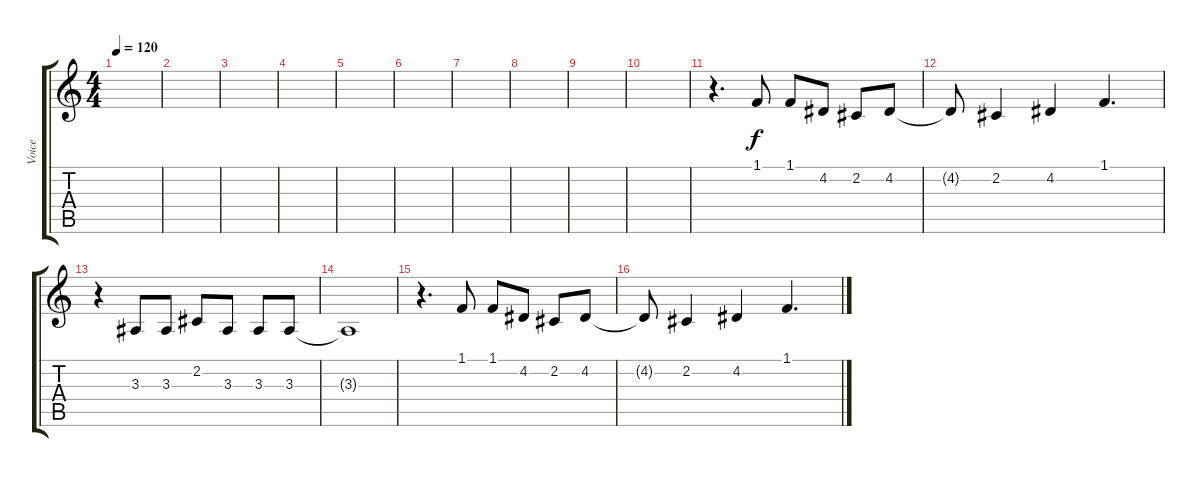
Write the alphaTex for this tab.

\track ("Voice" "Voice") {instrument trumpet}
\staff {score tabs}
\tuning (E4 B3 G3 D3 A2 E2) {hide}
\ts (4 4)
\tempo 120
\clef g2
\ks c
|
|
|
|
|
|
|
|
|
|
r.4{d} 1.1.8 1.1.8 4.2.8 2.2.8 4.2.8 |
4.2{t}.8 2.2.4 4.2.4 1.1.4{d} |
r.4 3.3.8 3.3.8 2.2.8 3.3.8 3.3.8 3.3.8 |
3.3{t}.1 |
r.4{d} 1.1.8 1.1.8 4.2.8 2.2.8 4.2.8 |
4.2{t}.8 2.2.4 4.2.4 1.1.4{d}
